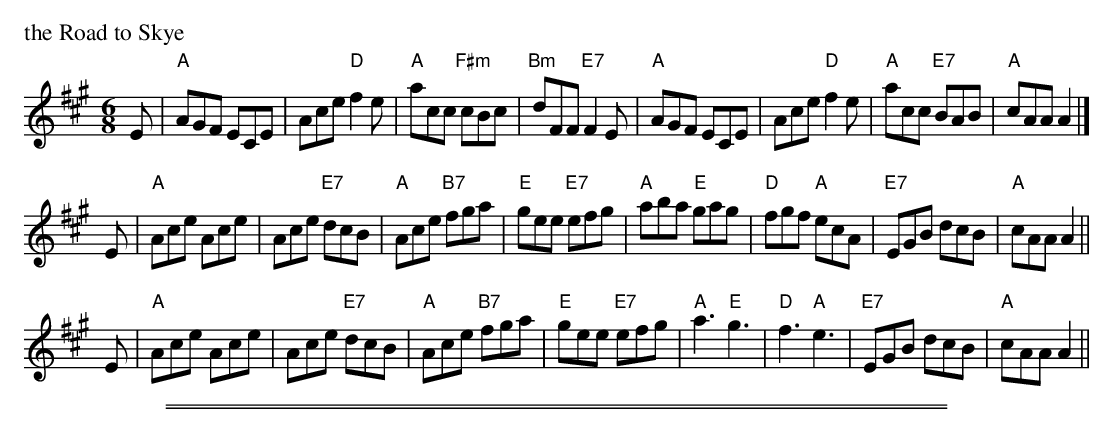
X:1
P: the Road to Skye
M: 6/8
L: 1/8
K: A
E \
| "A"AGF ECE | Ace "D"f2e | "A"acc "F#m"cBc | "Bm"dFF "E7"F2E \
| "A"AGF ECE | Ace "D"f2e | "A"acc "E7"BAB | "A"cAA A2 |]
E \
| "A"Ace Ace | Ace "E7"dcB | "A"Ace "B7"fga | "E"gee "E7"efg \
| "A"aba "E"gag | "D"fgf "A"ecA | "E7"EGB dcB | "A"cAA A2 ||
E \
| "A"Ace Ace | Ace "E7"dcB | "A"Ace "B7"fga | "E"gee "E7"efg \
| "A"a3 "E"g3 | "D"f3 "A"e3 | "E7"EGB dcB | "A"cAA A2 ||
